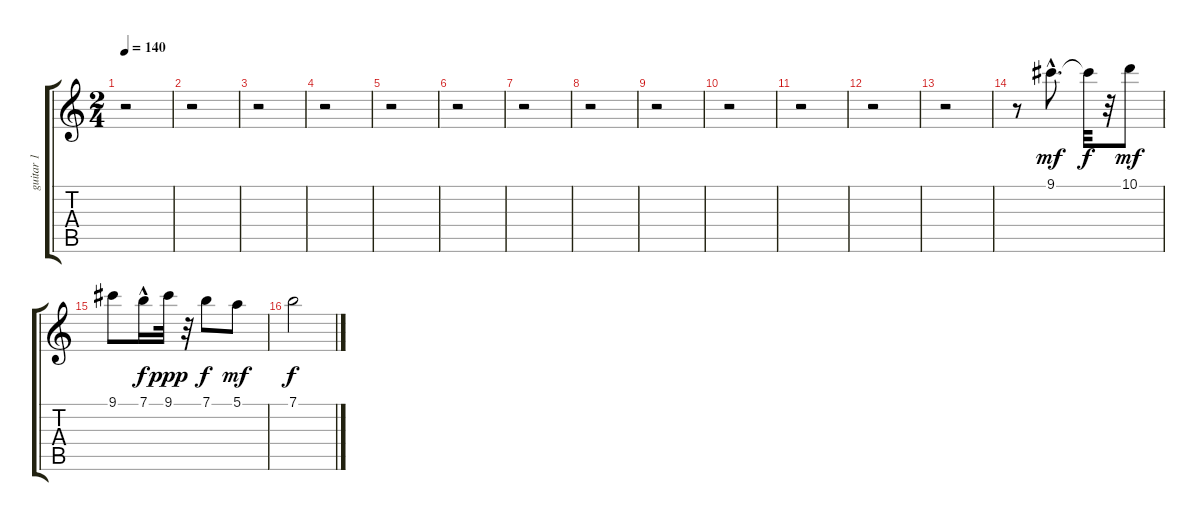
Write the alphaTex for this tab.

\track ("guitar 1" "guitar 1") {instrument distortionguitar}
\staff {score tabs}
\tuning (E4 B3 G3 D3 A2 E2) {hide}
\ts (2 4)
\tempo 140
\clef g2
\ks c
r.2{dy f} |
r.2 |
r.2 |
r.2 |
r.2 |
r.2 |
r.2 |
r.2 |
r.2 |
r.2 |
r.2 |
r.2 |
r.2 |
r.8 9.1{hac}.8{d dy mf} 9.1{t}.32{dy f} r.32 10.1.8{dy mf} |
9.1.8 7.1{hac}.16{dy f} 9.1.32{dy ppp} r.32 7.1.8{dy f} 5.1.8{dy mf} |
7.1.2{dy f}
